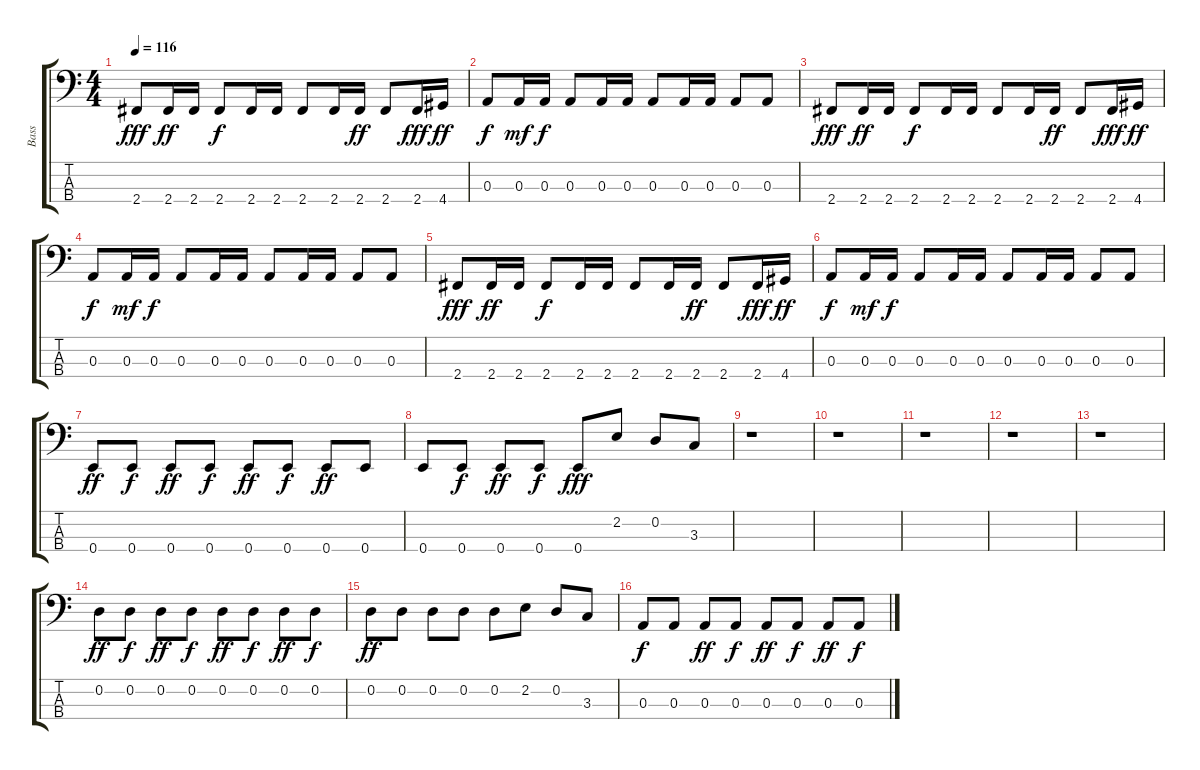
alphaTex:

\track ("Bass" "Bass") {instrument electricbassfinger}
\staff {score tabs}
\tuning (G2 D2 A1 E1) {hide}
\ts (4 4)
\tempo 116
\clef f4
\ks c
2.4.8{dy fff} 2.4.16{dy ff} 2.4.16 2.4.8{dy f} 2.4.16 2.4.16 2.4.8 2.4.16 2.4.16{dy ff} 2.4.8 2.4.16{dy fff} 4.4.16{dy ff} |
0.3.8{dy f} 0.3.16{dy mf} 0.3.16{dy f} 0.3.8 0.3.16 0.3.16 0.3.8 0.3.16 0.3.16 0.3.8 0.3.8 |
2.4.8{dy fff} 2.4.16{dy ff} 2.4.16 2.4.8{dy f} 2.4.16 2.4.16 2.4.8 2.4.16 2.4.16{dy ff} 2.4.8 2.4.16{dy fff} 4.4.16{dy ff} |
0.3.8{dy f} 0.3.16{dy mf} 0.3.16{dy f} 0.3.8 0.3.16 0.3.16 0.3.8 0.3.16 0.3.16 0.3.8 0.3.8 |
2.4.8{dy fff} 2.4.16{dy ff} 2.4.16 2.4.8{dy f} 2.4.16 2.4.16 2.4.8 2.4.16 2.4.16{dy ff} 2.4.8 2.4.16{dy fff} 4.4.16{dy ff} |
0.3.8{dy f} 0.3.16{dy mf} 0.3.16{dy f} 0.3.8 0.3.16 0.3.16 0.3.8 0.3.16 0.3.16 0.3.8 0.3.8 |
0.4.8{dy ff} 0.4.8{dy f} 0.4.8{dy ff} 0.4.8{dy f} 0.4.8{dy ff} 0.4.8{dy f} 0.4.8{dy ff} 0.4.8 |
0.4.8 0.4.8{dy f} 0.4.8{dy ff} 0.4.8{dy f} 0.4.8{dy fff} 2.2.8 0.2.8 3.3.8 |
r.1 |
r.1 |
r.1 |
r.1 |
r.1 |
0.2.8{dy ff} 0.2.8{dy f} 0.2.8{dy ff} 0.2.8{dy f} 0.2.8{dy ff} 0.2.8{dy f} 0.2.8{dy ff} 0.2.8{dy f} |
0.2.8{dy ff} 0.2.8 0.2.8 0.2.8 0.2.8 2.2.8 0.2.8 3.3.8 |
0.3.8{dy f} 0.3.8 0.3.8{dy ff} 0.3.8{dy f} 0.3.8{dy ff} 0.3.8{dy f} 0.3.8{dy ff} 0.3.8{dy f}
